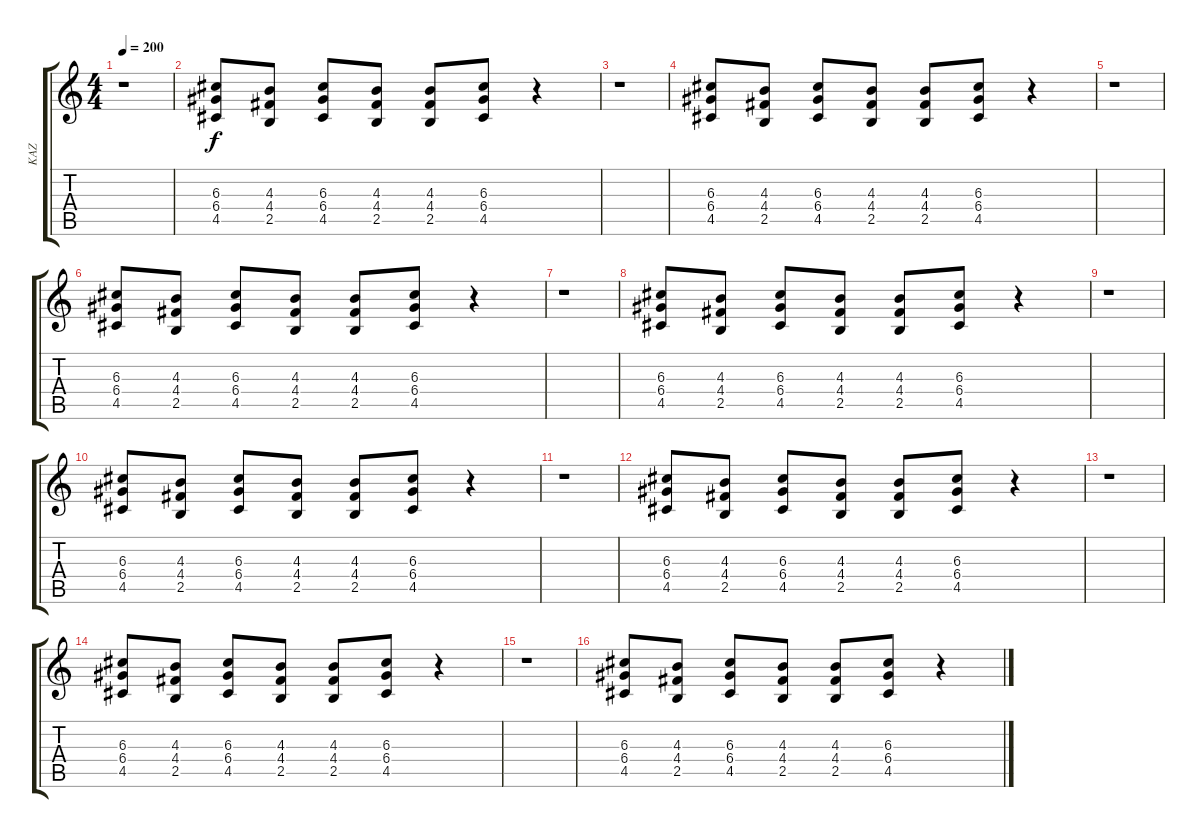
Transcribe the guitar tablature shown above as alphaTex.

\track ("KAZ" "KAZ") {instrument distortionguitar}
\staff {score tabs}
\tuning (E4 B3 G3 D3 A2 E2) {hide}
\ts (4 4)
\tempo 200
\clef g2
\ks c
r.1{dy f} |
(6.3 6.4 4.5).8 (4.3 4.4 2.5).8 (6.3 6.4 4.5).8 (4.3 4.4 2.5).8 (4.3 4.4 2.5).8 (6.3 6.4 4.5).8 r.4 |
r.1 |
(6.3 6.4 4.5).8 (4.3 4.4 2.5).8 (6.3 6.4 4.5).8 (4.3 4.4 2.5).8 (4.3 4.4 2.5).8 (6.3 6.4 4.5).8 r.4 |
r.1 |
(6.3 6.4 4.5).8 (4.3 4.4 2.5).8 (6.3 6.4 4.5).8 (4.3 4.4 2.5).8 (4.3 4.4 2.5).8 (6.3 6.4 4.5).8 r.4 |
r.1 |
(6.3 6.4 4.5).8 (4.3 4.4 2.5).8 (6.3 6.4 4.5).8 (4.3 4.4 2.5).8 (4.3 4.4 2.5).8 (6.3 6.4 4.5).8 r.4 |
r.1 |
(6.3 6.4 4.5).8 (4.3 4.4 2.5).8 (6.3 6.4 4.5).8 (4.3 4.4 2.5).8 (4.3 4.4 2.5).8 (6.3 6.4 4.5).8 r.4 |
r.1 |
(6.3 6.4 4.5).8 (4.3 4.4 2.5).8 (6.3 6.4 4.5).8 (4.3 4.4 2.5).8 (4.3 4.4 2.5).8 (6.3 6.4 4.5).8 r.4 |
r.1 |
(6.3 6.4 4.5).8 (4.3 4.4 2.5).8 (6.3 6.4 4.5).8 (4.3 4.4 2.5).8 (4.3 4.4 2.5).8 (6.3 6.4 4.5).8 r.4 |
r.1 |
(6.3 6.4 4.5).8 (4.3 4.4 2.5).8 (6.3 6.4 4.5).8 (4.3 4.4 2.5).8 (4.3 4.4 2.5).8 (6.3 6.4 4.5).8 r.4
